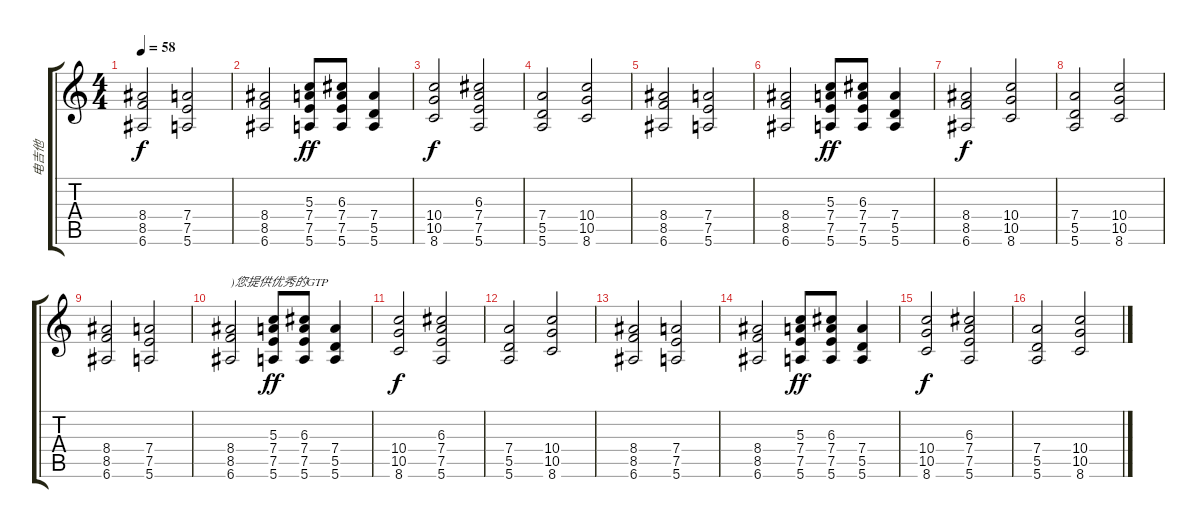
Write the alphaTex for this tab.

\track ("电吉他" "电吉他") {instrument distortionguitar}
\staff {score tabs}
\tuning (E4 B3 G3 D3 A2 E2) {hide}
\ts (4 4)
\tempo 58
\clef g2
\ks c
(8.4 8.5 6.6).2{dy f} (7.4 7.5 5.6).2 |
(8.4 8.5 6.6).2 (5.3 7.4 7.5 5.6).8{dy ff} (6.3 7.4 7.5 5.6).8 (7.4 5.5 5.6).4 |
(10.4 10.5 8.6).2{dy f} (6.3 7.4 7.5 5.6).2 |
(7.4 5.5 5.6).2 (10.4 10.5 8.6).2 |
(8.4 8.5 6.6).2 (7.4 7.5 5.6).2 |
(8.4 8.5 6.6).2 (5.3 7.4 7.5 5.6).8{dy ff} (6.3 7.4 7.5 5.6).8 (7.4 5.5 5.6).4 |
(8.4 8.5 6.6).2{dy f} (10.4 10.5 8.6).2 |
(7.4 5.5 5.6).2 (10.4 10.5 8.6).2 |
(8.4 8.5 6.6).2 (7.4 7.5 5.6).2 |
(8.4 8.5 6.6).2{txt ")您提供优秀的GTP"} (5.3 7.4 7.5 5.6).8{dy ff} (6.3 7.4 7.5 5.6).8 (7.4 5.5 5.6).4 |
(10.4 10.5 8.6).2{dy f} (6.3 7.4 7.5 5.6).2 |
(7.4 5.5 5.6).2 (10.4 10.5 8.6).2 |
(8.4 8.5 6.6).2 (7.4 7.5 5.6).2 |
(8.4 8.5 6.6).2 (5.3 7.4 7.5 5.6).8{dy ff} (6.3 7.4 7.5 5.6).8 (7.4 5.5 5.6).4 |
(10.4 10.5 8.6).2{dy f} (6.3 7.4 7.5 5.6).2 |
(7.4 5.5 5.6).2 (10.4 10.5 8.6).2
